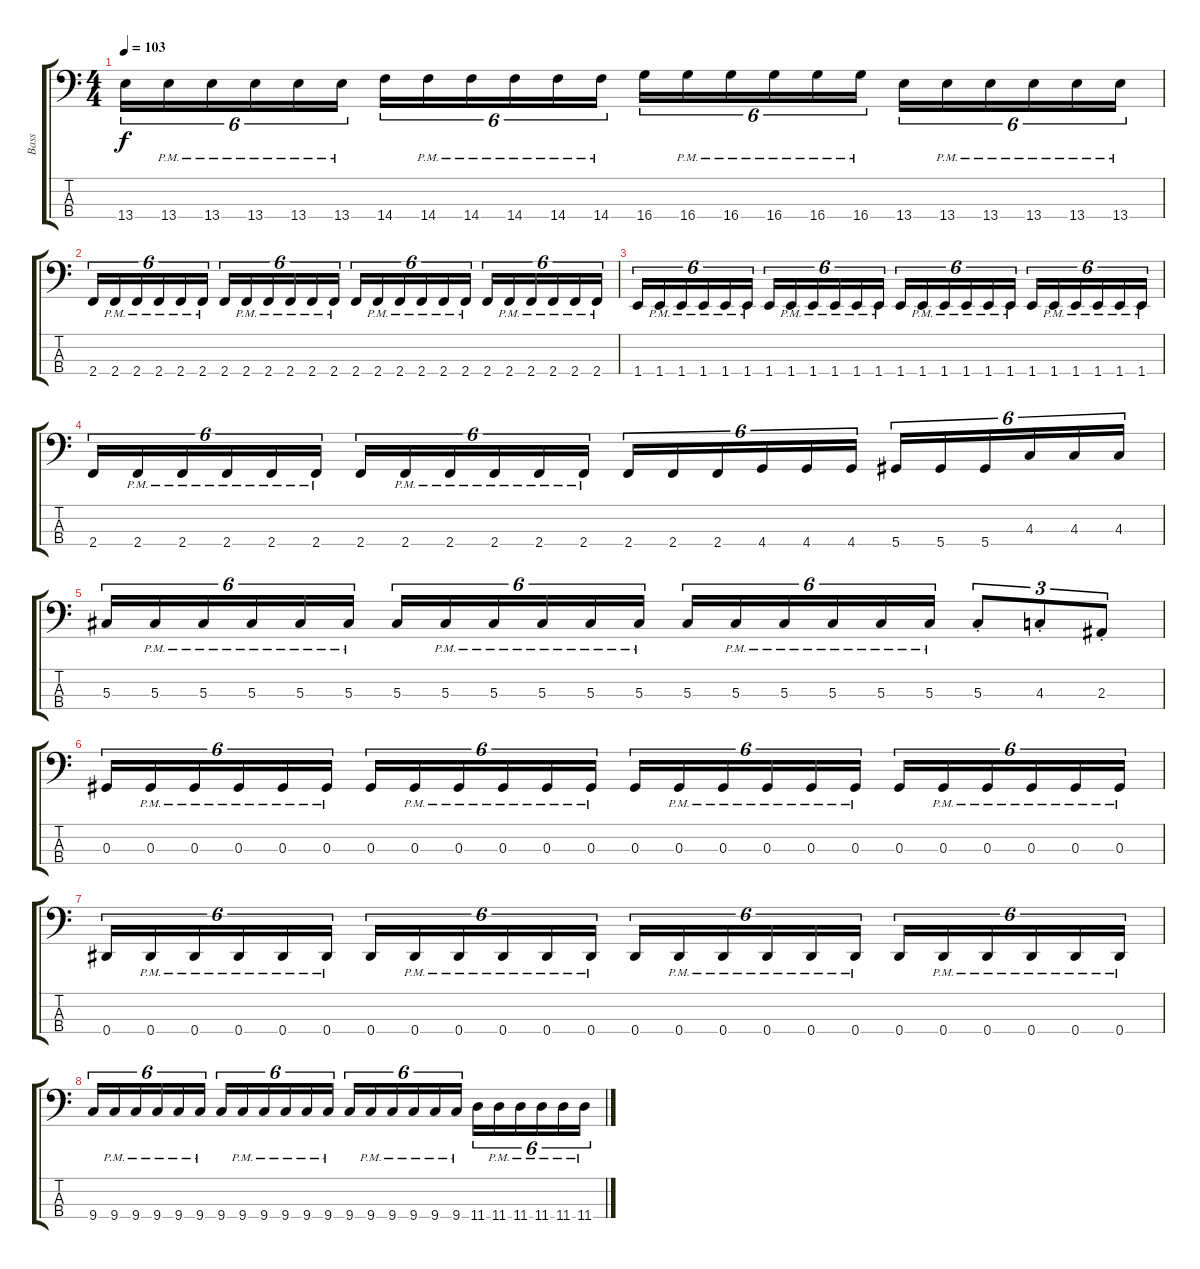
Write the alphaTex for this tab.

\track ("Bass" "Bass") {instrument electricbassfinger}
\staff {score tabs}
\tuning (Gb2 Db2 Ab1 Eb1) {hide}
\ts (4 4)
\tempo 103
\clef f4
\ks c
13.4.16{tu (6 4) dy f} 13.4{pm}.16{tu (6 4)} 13.4{pm}.16{tu (6 4)} 13.4{pm}.16{tu (6 4)} 13.4{pm}.16{tu (6 4)} 13.4{pm}.16{tu (6 4)} 14.4.16{tu (6 4)} 14.4{pm}.16{tu (6 4)} 14.4{pm}.16{tu (6 4)} 14.4{pm}.16{tu (6 4)} 14.4{pm}.16{tu (6 4)} 14.4{pm}.16{tu (6 4)} 16.4.16{tu (6 4)} 16.4{pm}.16{tu (6 4)} 16.4{pm}.16{tu (6 4)} 16.4{pm}.16{tu (6 4)} 16.4{pm}.16{tu (6 4)} 16.4{pm}.16{tu (6 4)} 13.4.16{tu (6 4)} 13.4{pm}.16{tu (6 4)} 13.4{pm}.16{tu (6 4)} 13.4{pm}.16{tu (6 4)} 13.4{pm}.16{tu (6 4)} 13.4{pm}.16{tu (6 4)} |
2.4.16{tu (6 4)} 2.4{pm}.16{tu (6 4)} 2.4{pm}.16{tu (6 4)} 2.4{pm}.16{tu (6 4)} 2.4{pm}.16{tu (6 4)} 2.4{pm}.16{tu (6 4)} 2.4.16{tu (6 4)} 2.4{pm}.16{tu (6 4)} 2.4{pm}.16{tu (6 4)} 2.4{pm}.16{tu (6 4)} 2.4{pm}.16{tu (6 4)} 2.4{pm}.16{tu (6 4)} 2.4.16{tu (6 4)} 2.4{pm}.16{tu (6 4)} 2.4{pm}.16{tu (6 4)} 2.4{pm}.16{tu (6 4)} 2.4{pm}.16{tu (6 4)} 2.4{pm}.16{tu (6 4)} 2.4.16{tu (6 4)} 2.4{pm}.16{tu (6 4)} 2.4{pm}.16{tu (6 4)} 2.4{pm}.16{tu (6 4)} 2.4{pm}.16{tu (6 4)} 2.4{pm}.16{tu (6 4)} |
1.4.16{tu (6 4)} 1.4{pm}.16{tu (6 4)} 1.4{pm}.16{tu (6 4)} 1.4{pm}.16{tu (6 4)} 1.4{pm}.16{tu (6 4)} 1.4{pm}.16{tu (6 4)} 1.4.16{tu (6 4)} 1.4{pm}.16{tu (6 4)} 1.4{pm}.16{tu (6 4)} 1.4{pm}.16{tu (6 4)} 1.4{pm}.16{tu (6 4)} 1.4{pm}.16{tu (6 4)} 1.4.16{tu (6 4)} 1.4{pm}.16{tu (6 4)} 1.4{pm}.16{tu (6 4)} 1.4{pm}.16{tu (6 4)} 1.4{pm}.16{tu (6 4)} 1.4{pm}.16{tu (6 4)} 1.4.16{tu (6 4)} 1.4{pm}.16{tu (6 4)} 1.4{pm}.16{tu (6 4)} 1.4{pm}.16{tu (6 4)} 1.4{pm}.16{tu (6 4)} 1.4{pm}.16{tu (6 4)} |
2.4.16{tu (6 4)} 2.4{pm}.16{tu (6 4)} 2.4{pm}.16{tu (6 4)} 2.4{pm}.16{tu (6 4)} 2.4{pm}.16{tu (6 4)} 2.4{pm}.16{tu (6 4)} 2.4.16{tu (6 4)} 2.4{pm}.16{tu (6 4)} 2.4{pm}.16{tu (6 4)} 2.4{pm}.16{tu (6 4)} 2.4{pm}.16{tu (6 4)} 2.4{pm}.16{tu (6 4)} 2.4.16{tu (6 4)} 2.4.16{tu (6 4)} 2.4.16{tu (6 4)} 4.4.16{tu (6 4)} 4.4.16{tu (6 4)} 4.4.16{tu (6 4)} 5.4.16{tu (6 4)} 5.4.16{tu (6 4)} 5.4.16{tu (6 4)} 4.3.16{tu (6 4)} 4.3.16{tu (6 4)} 4.3.16{tu (6 4)} |
5.3.16{tu (6 4)} 5.3{pm}.16{tu (6 4)} 5.3{pm}.16{tu (6 4)} 5.3{pm}.16{tu (6 4)} 5.3{pm}.16{tu (6 4)} 5.3{pm}.16{tu (6 4)} 5.3.16{tu (6 4)} 5.3{pm}.16{tu (6 4)} 5.3{pm}.16{tu (6 4)} 5.3{pm}.16{tu (6 4)} 5.3{pm}.16{tu (6 4)} 5.3{pm}.16{tu (6 4)} 5.3.16{tu (6 4)} 5.3{pm}.16{tu (6 4)} 5.3{pm}.16{tu (6 4)} 5.3{pm}.16{tu (6 4)} 5.3{pm}.16{tu (6 4)} 5.3{pm}.16{tu (6 4)} 5.3{st}.8{tu (3 2)} 4.3{st}.8{tu (3 2)} 2.3{st}.8{tu (3 2)} |
0.3.16{tu (6 4)} 0.3{pm}.16{tu (6 4)} 0.3{pm}.16{tu (6 4)} 0.3{pm}.16{tu (6 4)} 0.3{pm}.16{tu (6 4)} 0.3{pm}.16{tu (6 4)} 0.3.16{tu (6 4)} 0.3{pm}.16{tu (6 4)} 0.3{pm}.16{tu (6 4)} 0.3{pm}.16{tu (6 4)} 0.3{pm}.16{tu (6 4)} 0.3{pm}.16{tu (6 4)} 0.3.16{tu (6 4)} 0.3{pm}.16{tu (6 4)} 0.3{pm}.16{tu (6 4)} 0.3{pm}.16{tu (6 4)} 0.3{pm}.16{tu (6 4)} 0.3{pm}.16{tu (6 4)} 0.3.16{tu (6 4)} 0.3{pm}.16{tu (6 4)} 0.3{pm}.16{tu (6 4)} 0.3{pm}.16{tu (6 4)} 0.3{pm}.16{tu (6 4)} 0.3{pm}.16{tu (6 4)} |
0.4.16{tu (6 4)} 0.4{pm}.16{tu (6 4)} 0.4{pm}.16{tu (6 4)} 0.4{pm}.16{tu (6 4)} 0.4{pm}.16{tu (6 4)} 0.4{pm}.16{tu (6 4)} 0.4.16{tu (6 4)} 0.4{pm}.16{tu (6 4)} 0.4{pm}.16{tu (6 4)} 0.4{pm}.16{tu (6 4)} 0.4{pm}.16{tu (6 4)} 0.4{pm}.16{tu (6 4)} 0.4.16{tu (6 4)} 0.4{pm}.16{tu (6 4)} 0.4{pm}.16{tu (6 4)} 0.4{pm}.16{tu (6 4)} 0.4{pm}.16{tu (6 4)} 0.4{pm}.16{tu (6 4)} 0.4.16{tu (6 4)} 0.4{pm}.16{tu (6 4)} 0.4{pm}.16{tu (6 4)} 0.4{pm}.16{tu (6 4)} 0.4{pm}.16{tu (6 4)} 0.4{pm}.16{tu (6 4)} |
9.4.16{tu (6 4)} 9.4{pm}.16{tu (6 4)} 9.4{pm}.16{tu (6 4)} 9.4{pm}.16{tu (6 4)} 9.4{pm}.16{tu (6 4)} 9.4{pm}.16{tu (6 4)} 9.4.16{tu (6 4)} 9.4{pm}.16{tu (6 4)} 9.4{pm}.16{tu (6 4)} 9.4{pm}.16{tu (6 4)} 9.4{pm}.16{tu (6 4)} 9.4{pm}.16{tu (6 4)} 9.4.16{tu (6 4)} 9.4{pm}.16{tu (6 4)} 9.4{pm}.16{tu (6 4)} 9.4{pm}.16{tu (6 4)} 9.4{pm}.16{tu (6 4)} 9.4{pm}.16{tu (6 4)} 11.4.16{tu (6 4)} 11.4{pm}.16{tu (6 4)} 11.4{pm}.16{tu (6 4)} 11.4{pm}.16{tu (6 4)} 11.4{pm}.16{tu (6 4)} 11.4{pm}.16{tu (6 4)}
